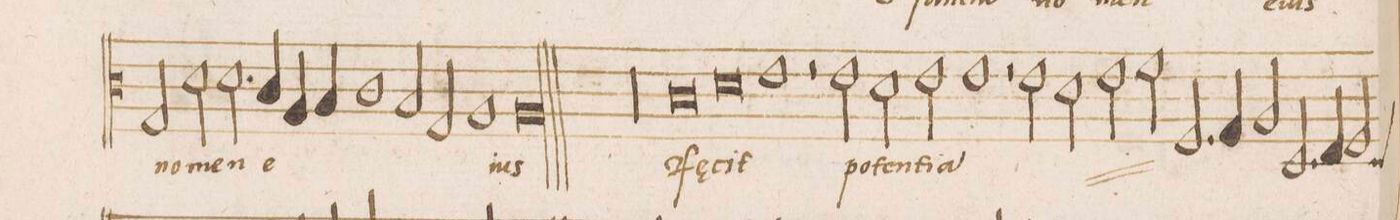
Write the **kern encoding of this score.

**kern	**text
*I"ALTVS	*
*clefC3	*
*k[]	*
*met(c|)	*
*M2/1	*
2G/	no-
2d\	.
2.d\	-men
=76	=76
4c/	e-
4A/	.
4B/	.
1c	.
=77	=77
2B/	.
2G/	.
1A	.
=78	=78
0A	-ius
==79	==79
*M2/1	*
*met(c|)	*
0r	.
=80	=80
0r	.
=81	=81
0c	fę-
=82	=82
0d	-cit
=83	=83
1e	.
2r	.
2e\	po-
=84	=84
2d\	-ten-
2e\	-ti-
1e	-a(m)
=85	=85
2r	.
*	*ij
2e\	fę-
2d\	.
2e\	-cit
=86	=86
2f\	po-
2.F/	-ten-
4G/	-ti-
2A/	-a(m)
*	*Xij
=87	=87
2.D/	.
4E/	.
*custos:D	*
2F/	.
*-	*-
